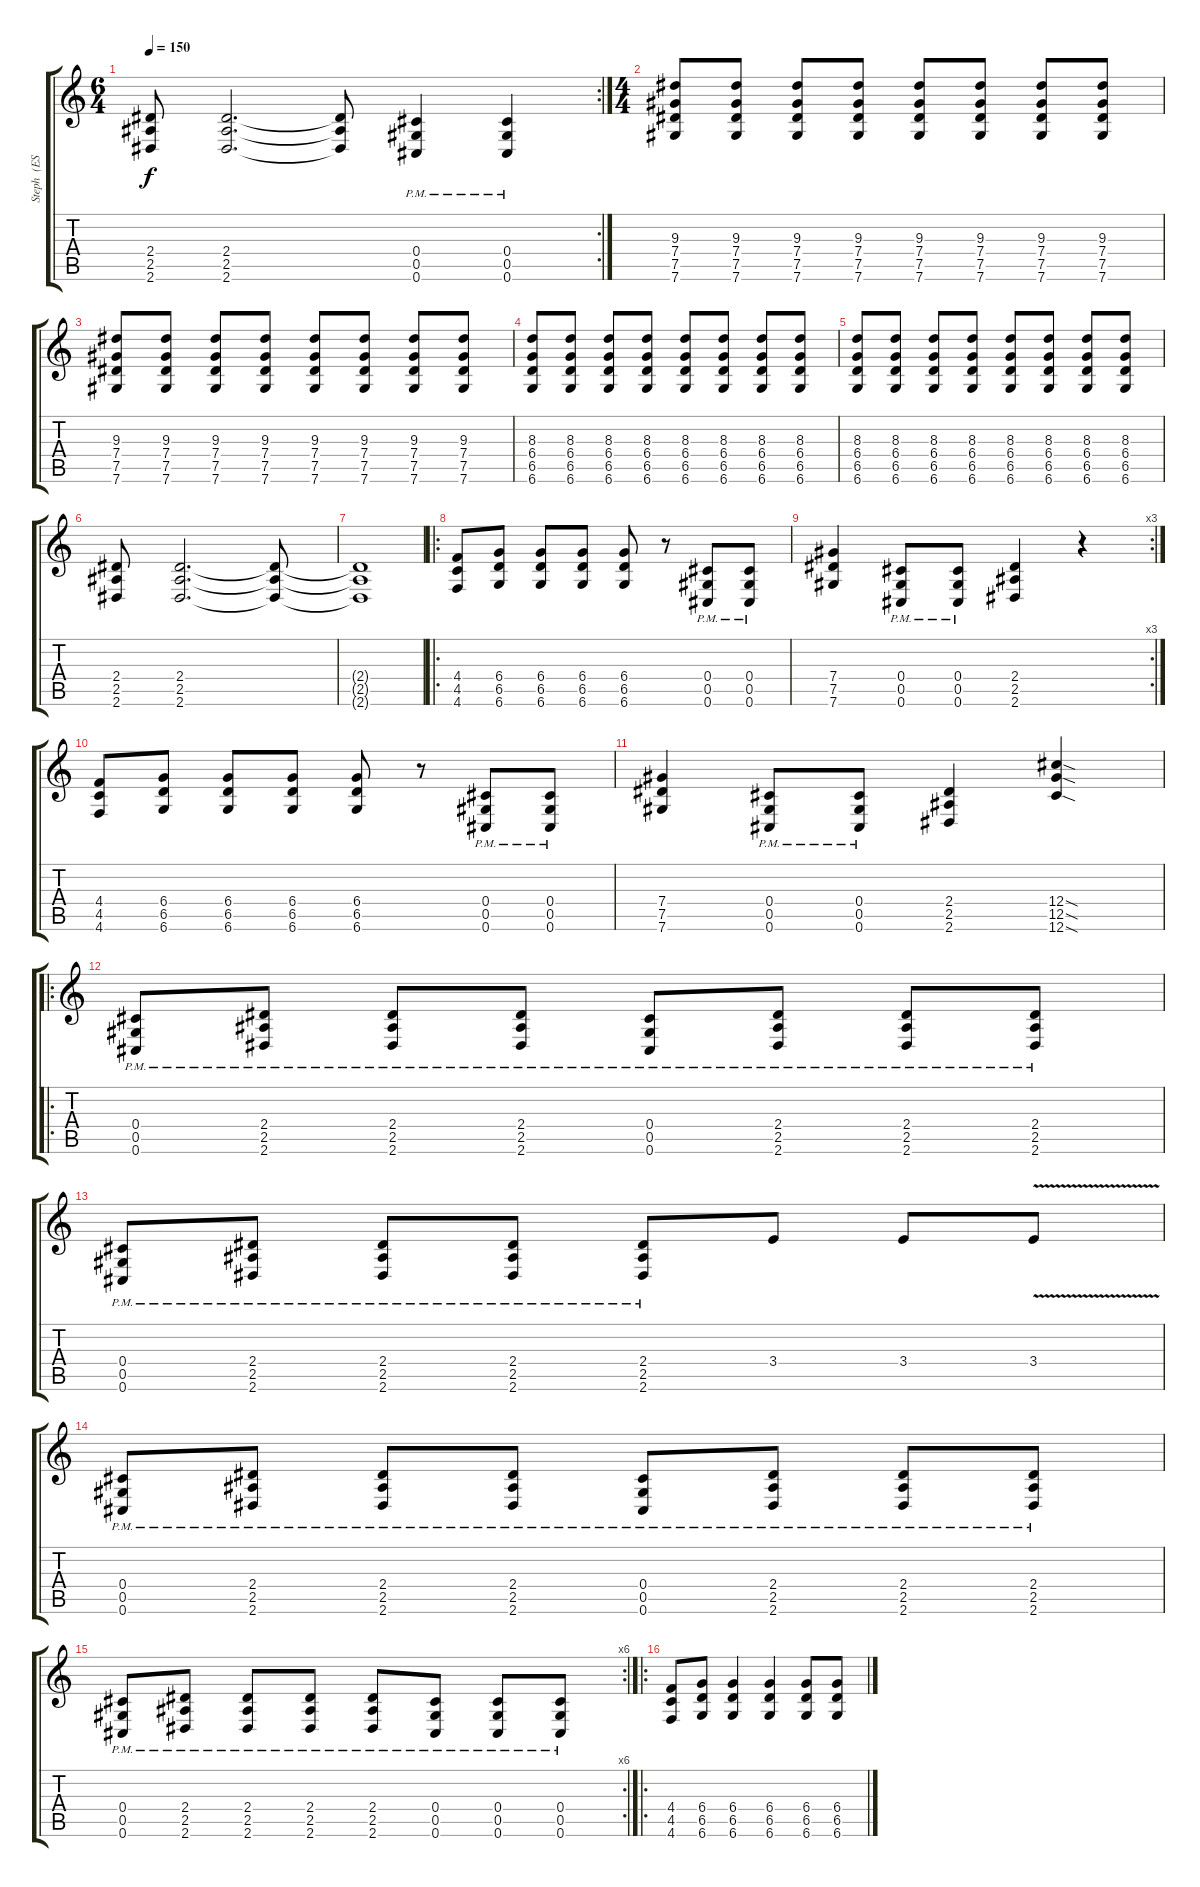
\track ("Steph  (ESP guitar)" "Steph  (ES") {instrument distortionguitar}
\staff {score tabs}
\tuning (Eb4 Bb3 Gb3 Db3 Ab2 Db2) {hide}
\rc 2
\ts (6 4)
\tempo 150
\clef g2
\ks c
(2.4 2.5 2.6).8{dy f} (2.4 2.5 2.6).2{d} (2.4{t} 2.5{t} 2.6{t}).8 (0.4{pm} 0.5{pm} 0.6{pm}).4 (0.4{pm} 0.5{pm} 0.6{pm}).4 |
\ts (4 4)
(9.3 7.4 7.5 7.6).8 (9.3 7.4 7.5 7.6).8 (9.3 7.4 7.5 7.6).8 (9.3 7.4 7.5 7.6).8 (9.3 7.4 7.5 7.6).8 (9.3 7.4 7.5 7.6).8 (9.3 7.4 7.5 7.6).8 (9.3 7.4 7.5 7.6).8 |
(9.3 7.4 7.5 7.6).8 (9.3 7.4 7.5 7.6).8 (9.3 7.4 7.5 7.6).8 (9.3 7.4 7.5 7.6).8 (9.3 7.4 7.5 7.6).8 (9.3 7.4 7.5 7.6).8 (9.3 7.4 7.5 7.6).8 (9.3 7.4 7.5 7.6).8 |
(8.3 6.4 6.5 6.6).8 (8.3 6.4 6.5 6.6).8 (8.3 6.4 6.5 6.6).8 (8.3 6.4 6.5 6.6).8 (8.3 6.4 6.5 6.6).8 (8.3 6.4 6.5 6.6).8 (8.3 6.4 6.5 6.6).8 (8.3 6.4 6.5 6.6).8 |
(8.3 6.4 6.5 6.6).8 (8.3 6.4 6.5 6.6).8 (8.3 6.4 6.5 6.6).8 (8.3 6.4 6.5 6.6).8 (8.3 6.4 6.5 6.6).8 (8.3 6.4 6.5 6.6).8 (8.3 6.4 6.5 6.6).8 (8.3 6.4 6.5 6.6).8 |
(2.4 2.5 2.6).8 (2.4 2.5 2.6).2{d} (2.4{t} 2.5{t} 2.6{t}).8 |
(2.4{t} 2.5{t} 2.6{t}).1 |
\ro
(4.4 4.5 4.6).8 (6.4 6.5 6.6).8 (6.4 6.5 6.6).8 (6.4 6.5 6.6).8 (6.4 6.5 6.6).8 r.8 (0.4{pm} 0.5{pm} 0.6{pm}).8 (0.4{pm} 0.5{pm} 0.6{pm}).8 |
\rc 3
(7.4 7.5 7.6).4 (0.4{pm} 0.5{pm} 0.6{pm}).8 (0.4{pm} 0.5{pm} 0.6{pm}).8 (2.4 2.5 2.6).4 r.4 |
(4.4 4.5 4.6).8 (6.4 6.5 6.6).8 (6.4 6.5 6.6).8 (6.4 6.5 6.6).8 (6.4 6.5 6.6).8 r.8 (0.4{pm} 0.5{pm} 0.6{pm}).8 (0.4{pm} 0.5{pm} 0.6{pm}).8 |
(7.4 7.5 7.6).4 (0.4{pm} 0.5{pm} 0.6{pm}).8 (0.4{pm} 0.5{pm} 0.6{pm}).8 (2.4 2.5 2.6).4 (12.4{sod} 12.5{sod} 12.6{sod}).4 |
\ro
(0.4{pm} 0.5{pm} 0.6{pm}).8 (2.4{pm} 2.5{pm} 2.6{pm}).8 (2.4{pm} 2.5{pm} 2.6{pm}).8 (2.4{pm} 2.5{pm} 2.6{pm}).8 (0.4{pm} 0.5{pm} 0.6{pm}).8 (2.4{pm} 2.5{pm} 2.6{pm}).8 (2.4{pm} 2.5{pm} 2.6{pm}).8 (2.4{pm} 2.5{pm} 2.6{pm}).8 |
(0.4{pm} 0.5{pm} 0.6{pm}).8 (2.4{pm} 2.5{pm} 2.6{pm}).8 (2.4{pm} 2.5{pm} 2.6{pm}).8 (2.4{pm} 2.5{pm} 2.6{pm}).8 (2.4{pm} 2.5{pm} 2.6{pm}).8 3.4.8 3.4.8 3.4{v}.8 |
(0.4{pm} 0.5{pm} 0.6{pm}).8 (2.4{pm} 2.5{pm} 2.6{pm}).8 (2.4{pm} 2.5{pm} 2.6{pm}).8 (2.4{pm} 2.5{pm} 2.6{pm}).8 (0.4{pm} 0.5{pm} 0.6{pm}).8 (2.4{pm} 2.5{pm} 2.6{pm}).8 (2.4{pm} 2.5{pm} 2.6{pm}).8 (2.4{pm} 2.5{pm} 2.6{pm}).8 |
\rc 6
(0.4{pm} 0.5{pm} 0.6{pm}).8 (2.4{pm} 2.5{pm} 2.6{pm}).8 (2.4{pm} 2.5{pm} 2.6{pm}).8 (2.4{pm} 2.5{pm} 2.6{pm}).8 (2.4{pm} 2.5{pm} 2.6{pm}).8 (0.4{pm} 0.5{pm} 0.6{pm}).8 (0.4{pm} 0.5{pm} 0.6{pm}).8 (0.4{pm} 0.5{pm} 0.6{pm}).8 |
\ro
(4.4 4.5 4.6).8 (6.4 6.5 6.6).8 (6.4 6.5 6.6).4 (6.4 6.5 6.6).4 (6.4 6.5 6.6).8 (6.4 6.5 6.6).8
